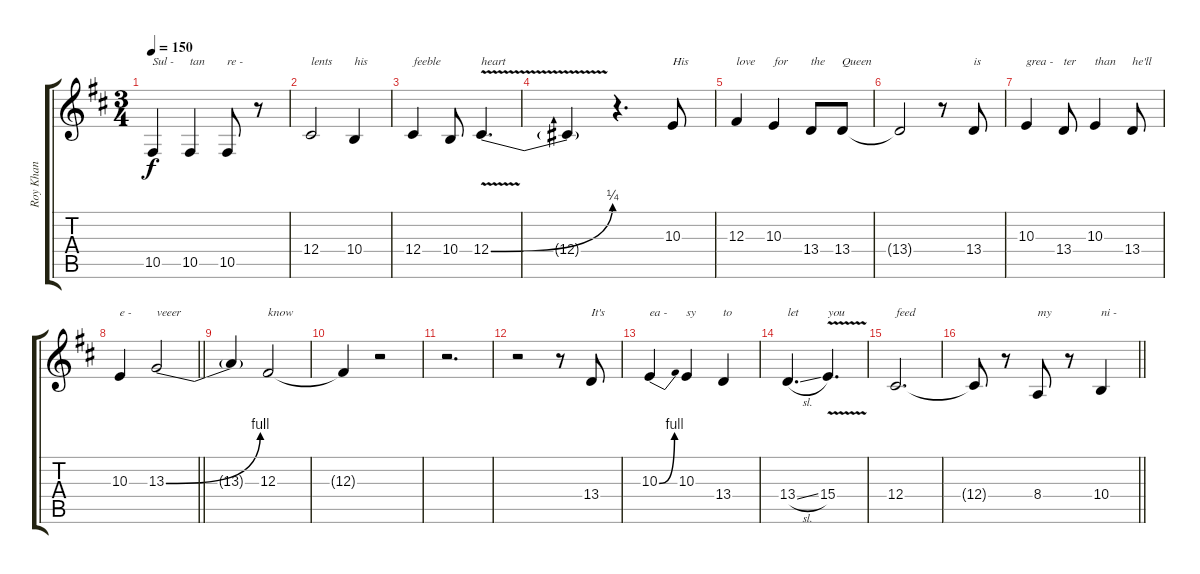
\track ("Roy Khan" "Roy Khan") {instrument lead2sawtooth}
\staff {score tabs}
\tuning (Eb4 Bb3 Gb3 Db3 Ab2 Eb2) {hide}
\ts (3 4)
\tempo 150
\clef g2
\ks bminor
10.5.4{txt "Sul -" dy f} 10.5.4{txt "tan"} 10.5.8{txt "re -"} r.8 |
12.4.2{txt "lents"} 10.4.4{txt "his"} |
12.4.4{txt "feeble"} 10.4.8 12.4{be (bend 0 0 60 1) v}.4{d txt "heart"} |
12.4{t}.4 r.4{d} 10.3.8{txt "His"} |
12.3.4{txt "love"} 10.3.4{txt "for"} 13.4.8{txt "the"} 13.4.8{txt "Queen"} |
13.4{t}.2 r.8 13.4.8{txt "is"} |
10.3.4{txt "grea -"} 13.4.8{txt "ter"} 10.3.4{txt "than"} 13.4.8{txt "he'll"} |
\barLineRight lightlight
10.3.4{txt "e -"} 13.3{be (bend 0 0 60 4)}.2{txt "veeer"} |
13.3{t}.4 12.3.2{txt "know"} |
12.3{t}.4 r.2 |
r.2{d} |
r.2 r.8 13.4.8{txt "It's"} |
10.3{be (bend 0 0 60 4)}.4{txt "ea -"} 10.3.4{txt "sy"} 13.4.4{txt "to"} |
13.4{sl}.4{d txt "let"} 15.4{v}.4{d txt "you"} |
12.4.2{d txt "feed"} |
\barLineRight lightlight
12.4{t}.8 r.8 8.4.8{txt "my"} r.8 10.4{sl}.4{txt "ni -"}
